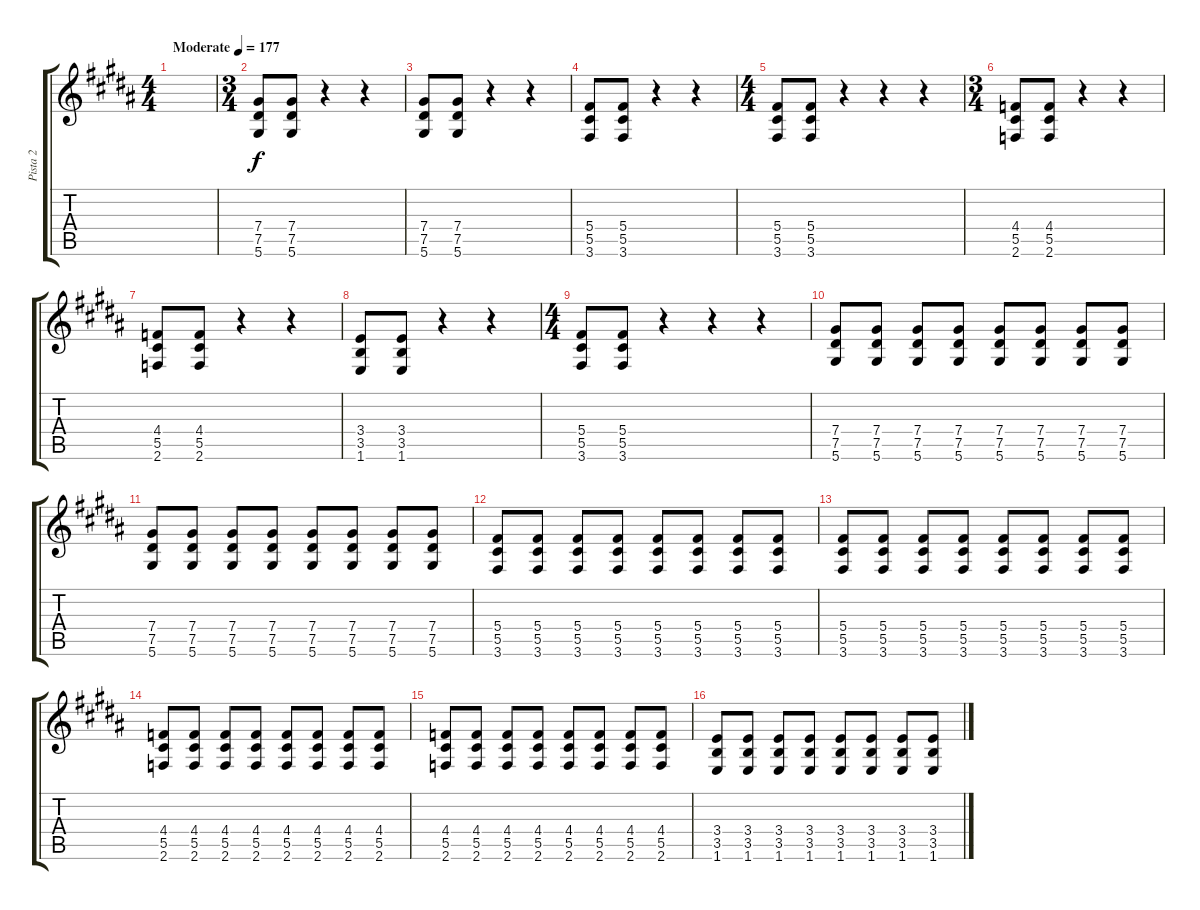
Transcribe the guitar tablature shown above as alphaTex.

\track ("Pista 2" "Pista 2") {instrument distortionguitar}
\staff {score tabs}
\tuning (Eb4 Bb3 Gb3 Db3 Ab2 Eb2) {hide}
\ts (4 4)
\tempo (177 "Moderate")
\clef g2
\ks g#minor
|
\ts (3 4)
(7.4 7.5 5.6).8 (7.4 7.5 5.6).8 r.4 r.4 |
(7.4 7.5 5.6).8 (7.4 7.5 5.6).8 r.4 r.4 |
(5.4 5.5 3.6).8 (5.4 5.5 3.6).8 r.4 r.4 |
\ts (4 4)
(5.4 5.5 3.6).8 (5.4 5.5 3.6).8 r.4 r.4 r.4 |
\ts (3 4)
(4.4 5.5 2.6).8 (4.4 5.5 2.6).8 r.4 r.4 |
(4.4 5.5 2.6).8 (4.4 5.5 2.6).8 r.4 r.4 |
(3.4 3.5 1.6).8 (3.4 3.5 1.6).8 r.4 r.4 |
\ts (4 4)
(5.4 5.5 3.6).8 (5.4 5.5 3.6).8 r.4 r.4 r.4 |
(7.4 7.5 5.6).8 (7.4 7.5 5.6).8 (7.4 7.5 5.6).8 (7.4 7.5 5.6).8 (7.4 7.5 5.6).8 (7.4 7.5 5.6).8 (7.4 7.5 5.6).8 (7.4 7.5 5.6).8 |
(7.4 7.5 5.6).8 (7.4 7.5 5.6).8 (7.4 7.5 5.6).8 (7.4 7.5 5.6).8 (7.4 7.5 5.6).8 (7.4 7.5 5.6).8 (7.4 7.5 5.6).8 (7.4 7.5 5.6).8 |
(5.4 5.5 3.6).8 (5.4 5.5 3.6).8 (5.4 5.5 3.6).8 (5.4 5.5 3.6).8 (5.4 5.5 3.6).8 (5.4 5.5 3.6).8 (5.4 5.5 3.6).8 (5.4 5.5 3.6).8 |
(5.4 5.5 3.6).8 (5.4 5.5 3.6).8 (5.4 5.5 3.6).8 (5.4 5.5 3.6).8 (5.4 5.5 3.6).8 (5.4 5.5 3.6).8 (5.4 5.5 3.6).8 (5.4 5.5 3.6).8 |
(4.4 5.5 2.6).8 (4.4 5.5 2.6).8 (4.4 5.5 2.6).8 (4.4 5.5 2.6).8 (4.4 5.5 2.6).8 (4.4 5.5 2.6).8 (4.4 5.5 2.6).8 (4.4 5.5 2.6).8 |
(4.4 5.5 2.6).8 (4.4 5.5 2.6).8 (4.4 5.5 2.6).8 (4.4 5.5 2.6).8 (4.4 5.5 2.6).8 (4.4 5.5 2.6).8 (4.4 5.5 2.6).8 (4.4 5.5 2.6).8 |
(3.4 3.5 1.6).8 (3.4 3.5 1.6).8 (3.4 3.5 1.6).8 (3.4 3.5 1.6).8 (3.4 3.5 1.6).8 (3.4 3.5 1.6).8 (3.4 3.5 1.6).8 (3.4 3.5 1.6).8
